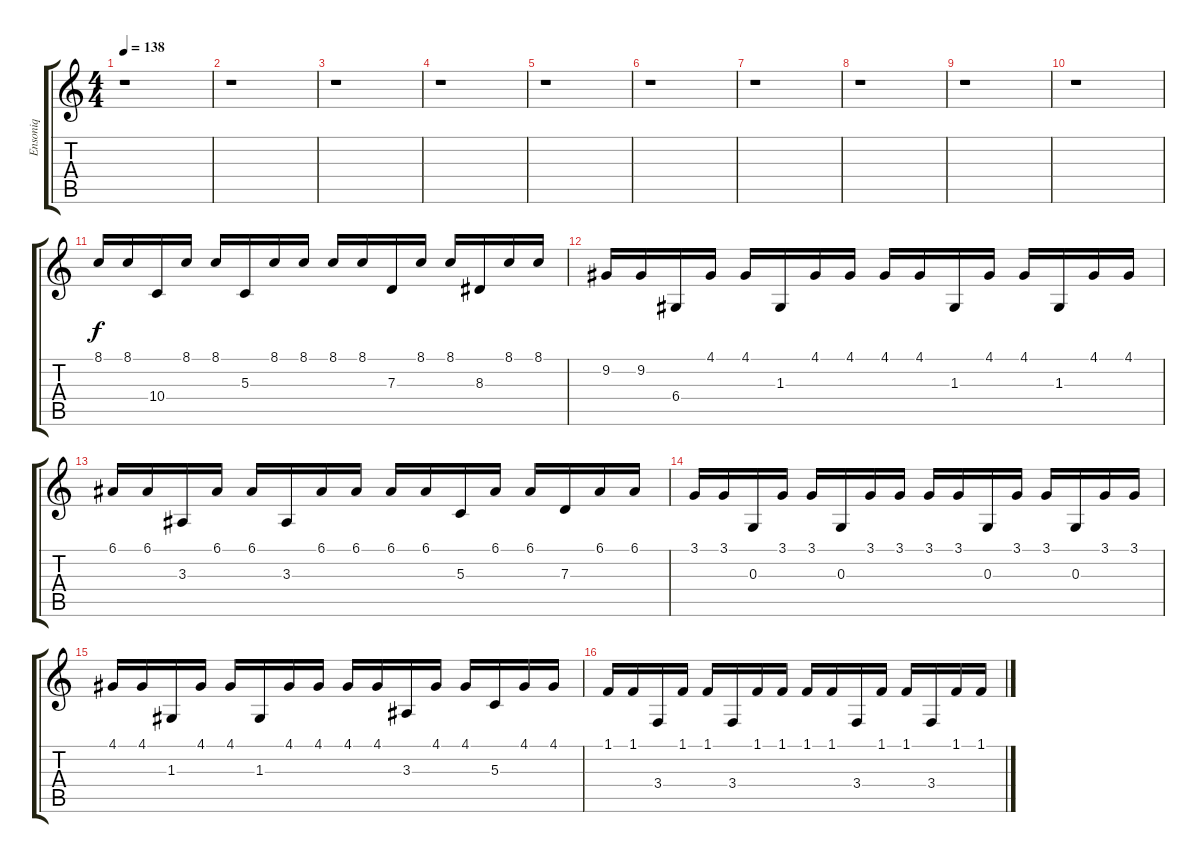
\track ("Ensoniq" "Ensoniq") {instrument fx4atmosphere}
\staff {score tabs}
\tuning (E4 B3 G3 D3 A2 E2) {hide}
\ts (4 4)
\tempo 138
\clef g2
\ks c
r.1{dy f} |
r.1 |
r.1 |
r.1 |
r.1 |
r.1 |
r.1 |
r.1 |
r.1 |
r.1 |
8.1.16 8.1.16 10.4.16 8.1.16 8.1.16 5.3.16 8.1.16 8.1.16 8.1.16 8.1.16 7.3.16 8.1.16 8.1.16 8.3.16 8.1.16 8.1.16 |
9.2.16 9.2.16 6.4.16 4.1.16 4.1.16 1.3.16 4.1.16 4.1.16 4.1.16 4.1.16 1.3.16 4.1.16 4.1.16 1.3.16 4.1.16 4.1.16 |
6.1.16 6.1.16 3.3.16 6.1.16 6.1.16 3.3.16 6.1.16 6.1.16 6.1.16 6.1.16 5.3.16 6.1.16 6.1.16 7.3.16 6.1.16 6.1.16 |
3.1.16 3.1.16 0.3.16 3.1.16 3.1.16 0.3.16 3.1.16 3.1.16 3.1.16 3.1.16 0.3.16 3.1.16 3.1.16 0.3.16 3.1.16 3.1.16 |
4.1.16 4.1.16 1.3.16 4.1.16 4.1.16 1.3.16 4.1.16 4.1.16 4.1.16 4.1.16 3.3.16 4.1.16 4.1.16 5.3.16 4.1.16 4.1.16 |
1.1.16 1.1.16 3.4.16 1.1.16 1.1.16 3.4.16 1.1.16 1.1.16 1.1.16 1.1.16 3.4.16 1.1.16 1.1.16 3.4.16 1.1.16 1.1.16
